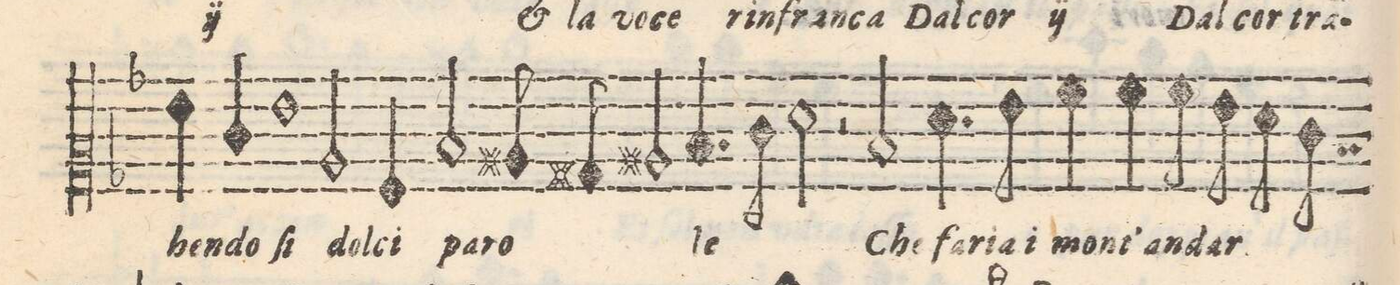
**kern	**text
*I"ALTO	*
*clefC2	*
*k[b-]	*
*met(C)	*
*M2/1	*
4g\	.
4e/	-ben-
1g	-do
=32-	=32-
2c/	ſi
4A/	dol-
2d/	-ci
8c#X/	pa-
8Bn/	-ro-
2c#X/	.
=33-	=33-
4.d/	-le
8e\	.
2f\	.
2r	.
2d/	Che
=34-	=34-
4.f\	-ria
8g\	i
4a\	mont'
4a\	an-
8a\	-dar
8g\	.
8f\	.
8e\	.
*custos:d	*
*-	*-
